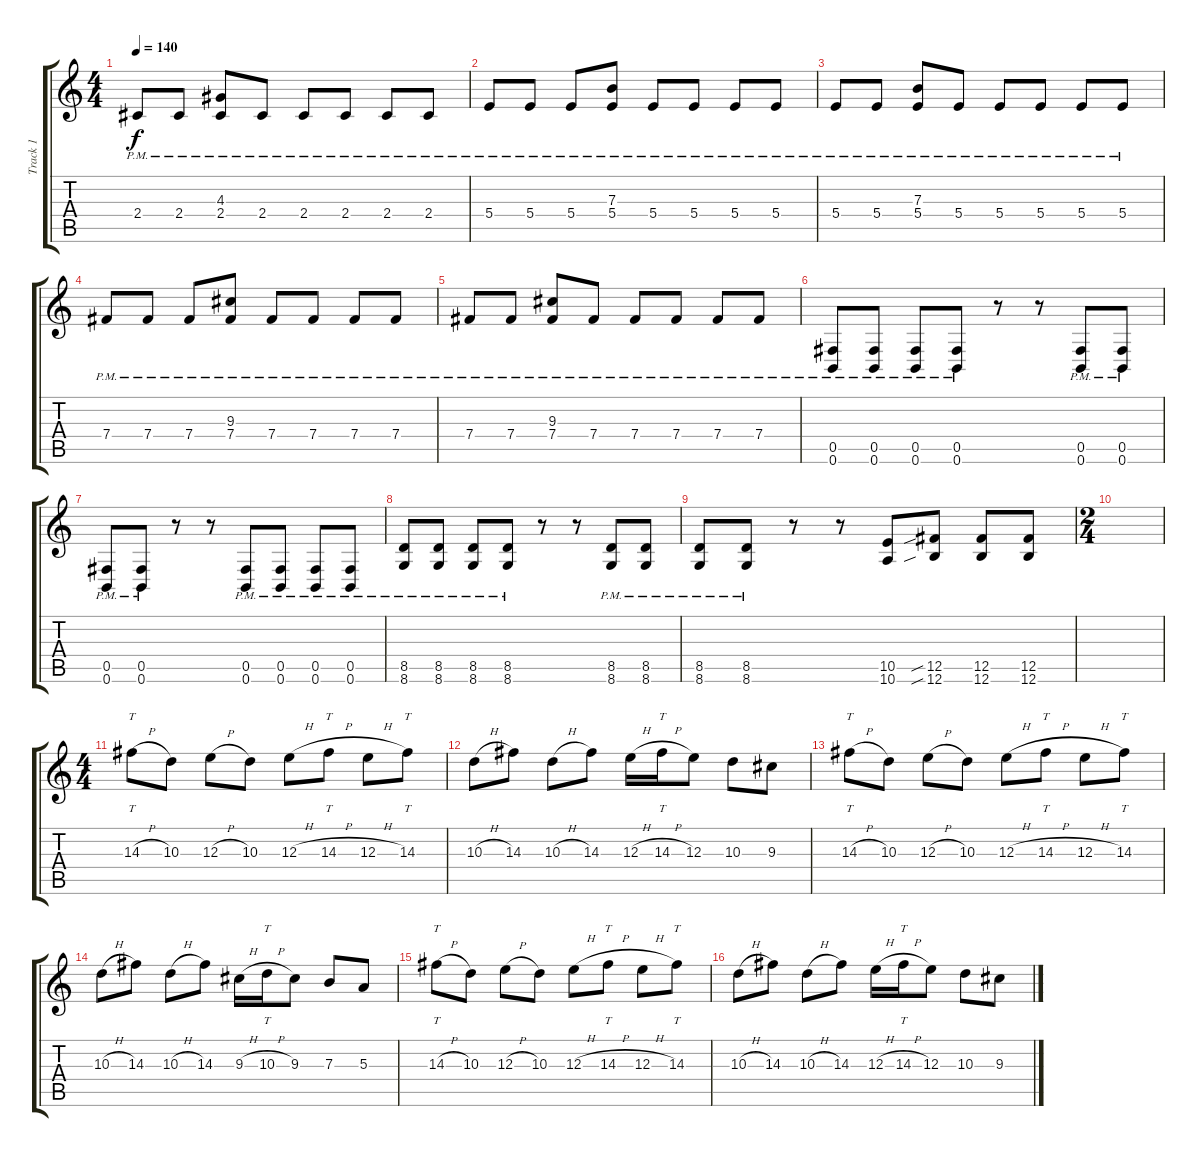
\track ("Track 1" "Track 1") {instrument distortionguitar}
\staff {score tabs}
\tuning (Db4 Ab3 E3 B2 Gb2 B1) {hide}
\ts (4 4)
\tempo 140
\clef g2
\ks c
2.4{pm}.8{dy f} 2.4{pm}.8 (4.3 2.4{pm}).8 2.4{pm}.8 2.4{pm}.8 2.4{pm}.8 2.4{pm}.8 2.4{pm}.8 |
5.4{pm}.8 5.4{pm}.8 5.4{pm}.8 (7.3 5.4{pm}).8 5.4{pm}.8 5.4{pm}.8 5.4{pm}.8 5.4{pm}.8 |
5.4{pm}.8 5.4{pm}.8 (7.3 5.4{pm}).8 5.4{pm}.8 5.4{pm}.8 5.4{pm}.8 5.4{pm}.8 5.4{pm}.8 |
7.4{pm}.8 7.4{pm}.8 7.4{pm}.8 (9.3 7.4{pm}).8 7.4{pm}.8 7.4{pm}.8 7.4{pm}.8 7.4{pm}.8 |
7.4{pm}.8 7.4{pm}.8 (9.3 7.4{pm}).8 7.4{pm}.8 7.4{pm}.8 7.4{pm}.8 7.4{pm}.8 7.4{pm}.8 |
(0.5{pm} 0.6{pm}).8 (0.5{pm} 0.6{pm}).8 (0.5{pm} 0.6{pm}).8 (0.5{pm} 0.6{pm}).8 r.8 r.8 (0.5{pm} 0.6{pm}).8 (0.5{pm} 0.6{pm}).8 |
(0.5{pm} 0.6{pm}).8 (0.5{pm} 0.6{pm}).8 r.8 r.8 (0.5{pm} 0.6{pm}).8 (0.5{pm} 0.6{pm}).8 (0.5{pm} 0.6{pm}).8 (0.5{pm} 0.6{pm}).8 |
(8.5{pm} 8.6{pm}).8 (8.5{pm} 8.6{pm}).8 (8.5{pm} 8.6{pm}).8 (8.5{pm} 8.6{pm}).8 r.8 r.8 (8.5{pm} 8.6{pm}).8 (8.5{pm} 8.6{pm}).8 |
(8.5{pm} 8.6{pm}).8 (8.5{pm} 8.6{pm}).8 r.8 r.8 (10.5 10.6).8 (12.5{sib} 12.6{sib}).8 (12.5 12.6).8 (12.5 12.6).8 |
\ts (2 4)
|
\ts (4 4)
14.3{h}.8{tt} 10.3.8 12.3{h}.8 10.3.8 12.3{h}.8 14.3{h}.8{tt} 12.3{h}.8 14.3.8{tt} |
10.3{h}.8 14.3.8 10.3{h}.8 14.3.8 12.3{h}.16 14.3{h}.16{tt} 12.3.8 10.3.8 9.3.8 |
14.3{h}.8{tt} 10.3.8 12.3{h}.8 10.3.8 12.3{h}.8 14.3{h}.8{tt} 12.3{h}.8 14.3.8{tt} |
10.3{h}.8 14.3.8 10.3{h}.8 14.3.8 9.3{h}.16 10.3{h}.16{tt} 9.3.8 7.3.8 5.3.8 |
14.3{h}.8{tt} 10.3.8 12.3{h}.8 10.3.8 12.3{h}.8 14.3{h}.8{tt} 12.3{h}.8 14.3.8{tt} |
10.3{h}.8 14.3.8 10.3{h}.8 14.3.8 12.3{h}.16 14.3{h}.16{tt} 12.3.8 10.3.8 9.3.8
